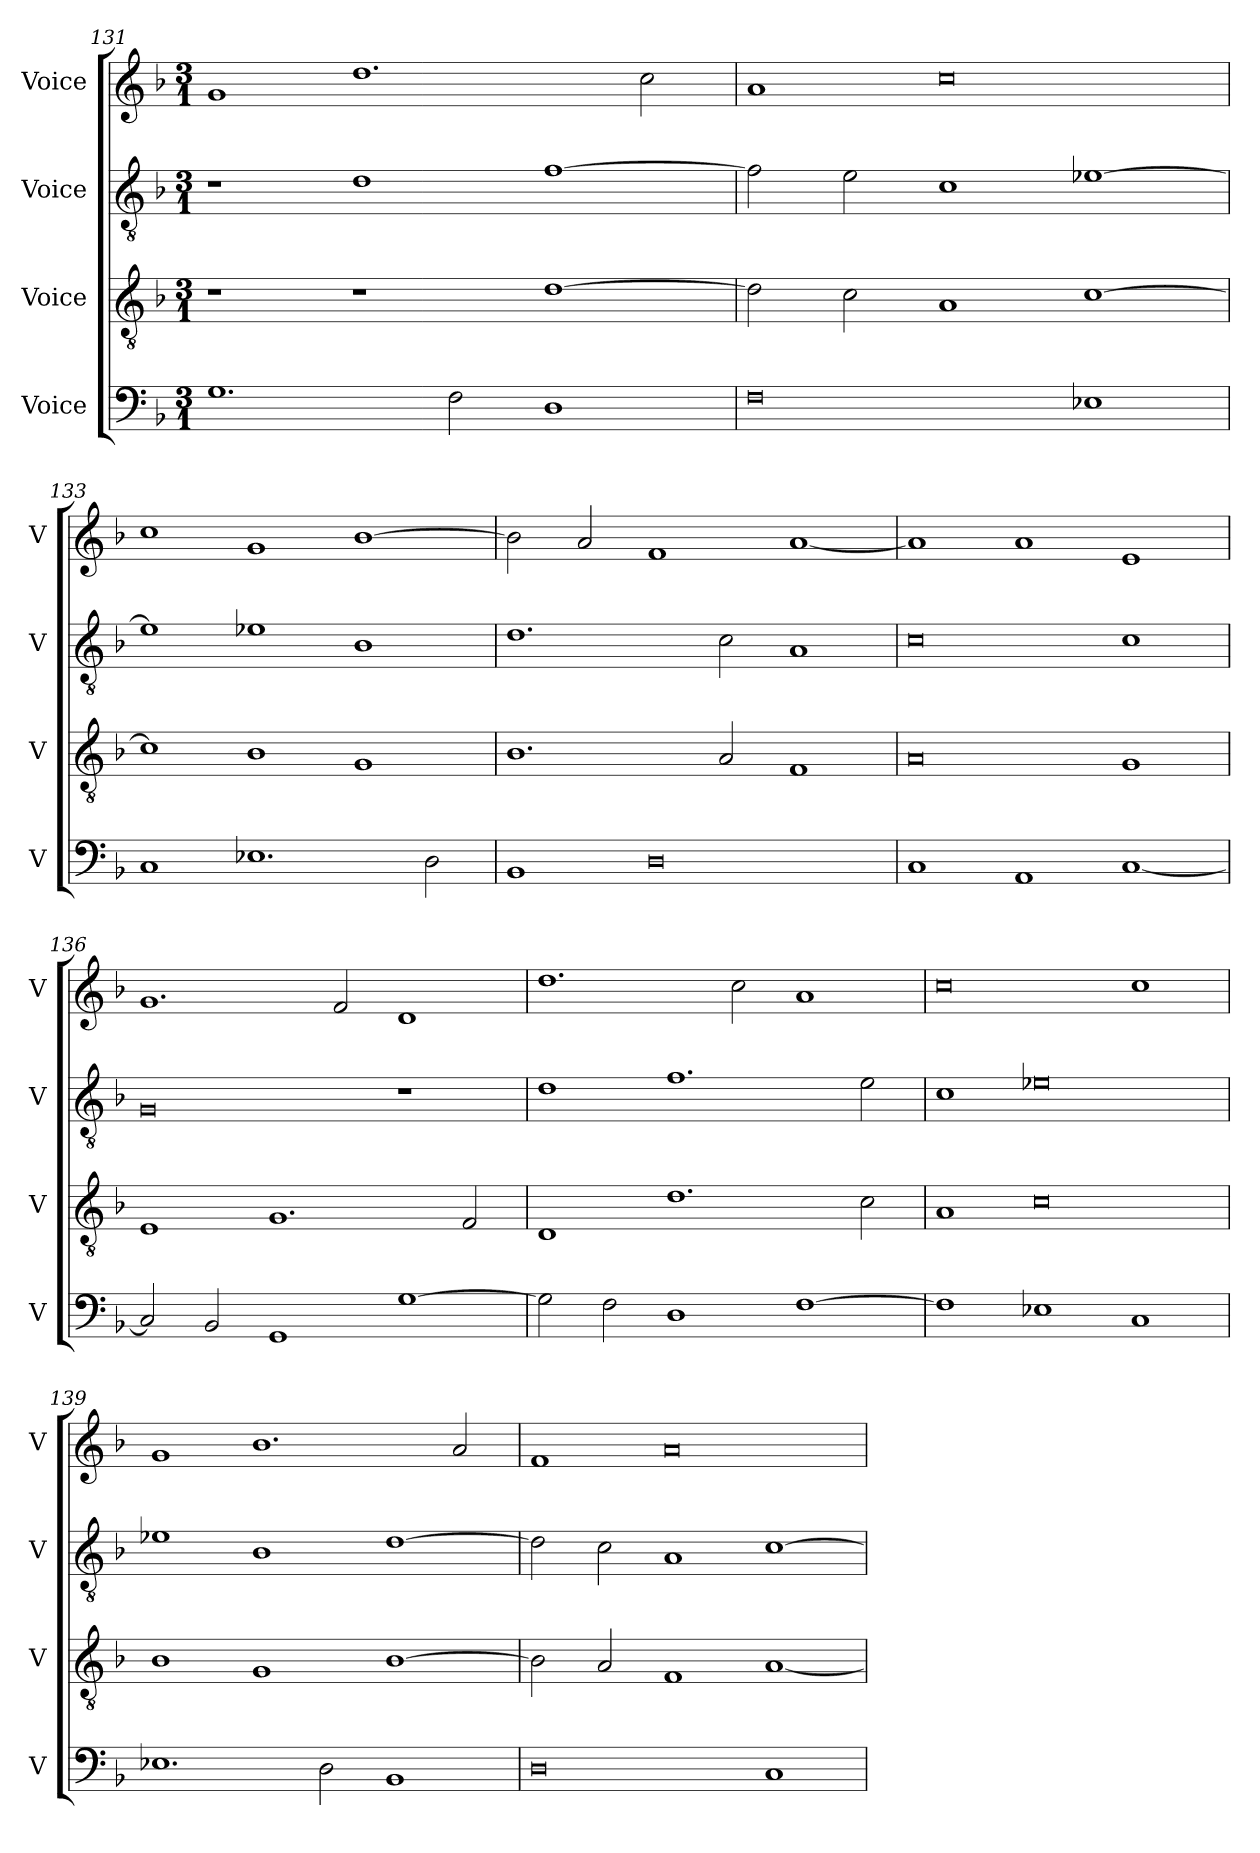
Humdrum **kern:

**kern	**kern	**kern	**kern
*part4	*part3	*part2	*part1
*staff4	*staff3	*staff2	*staff1
*I"Voice	*I"Voice	*I"Voice	*I"Voice
*I'V	*I'V	*I'V	*I'V
*clefF4	*clefGv2	*clefGv2	*clefG2
*k[b-]	*k[b-]	*k[b-]	*k[b-]
*M3/1	*M3/1	*M3/1	*M3/1
=131	=131	=131	=131
1.G	1r	1r	1g
.	1r	1d	1.dd
2F\	.	.	.
1D	[1d	[1f	.
.	.	.	2cc\
=132	=132	=132	=132
0F	2d\]	2f\]	1a
.	2c\	2e\	.
.	1A	1c	0cc
1E-X	[1c	[1e-X	.
!!LO:LB:g=z
=133	=133	=133	=133
1C	1c]	1e-]	1cc
1.E-X	1B-	1e-X	1g
.	1G	1B-	[1b-
2D\	.	.	.
=134	=134	=134	=134
1BB-	1.B-	1.d	2b-\]
.	.	.	2a/
0D	.	.	1f
.	2A/	2c\	.
.	1F	1A	[1a
=135	=135	=135	=135
1C	0A	0c	1a]
1AA	.	.	1a
[1C	1G	1c	1e
!!LO:LB:g=z
=136	=136	=136	=136
2C/]	1E	0G	1.g
2BB-/	.	.	.
1GG	1.G	.	.
.	.	.	2f/
[1G	.	1r	1d
.	2F/	.	.
=137	=137	=137	=137
2G\]	1D	1d	1.dd
2F\	.	.	.
1D	1.d	1.f	.
.	.	.	2cc\
[1F	.	.	1a
.	2c\	2e\	.
=138	=138	=138	=138
1F]	1A	1c	0cc
1E-X	0c	0e-X	.
1C	.	.	1cc
!!LO:PB:g=z
=139	=139	=139	=139
1.E-X	1B-	1e-X	1g
.	1G	1B-	1.b-
2D\	.	.	.
1BB-	[1B-	[1d	.
.	.	.	2a/
=140	=140	=140	=140
0D	2B-\]	2d\]	1f
.	2A/	2c\	.
.	1F	1A	0a
1C	[1A	[1c	.
=	=	=	=
*-	*-	*-	*-
